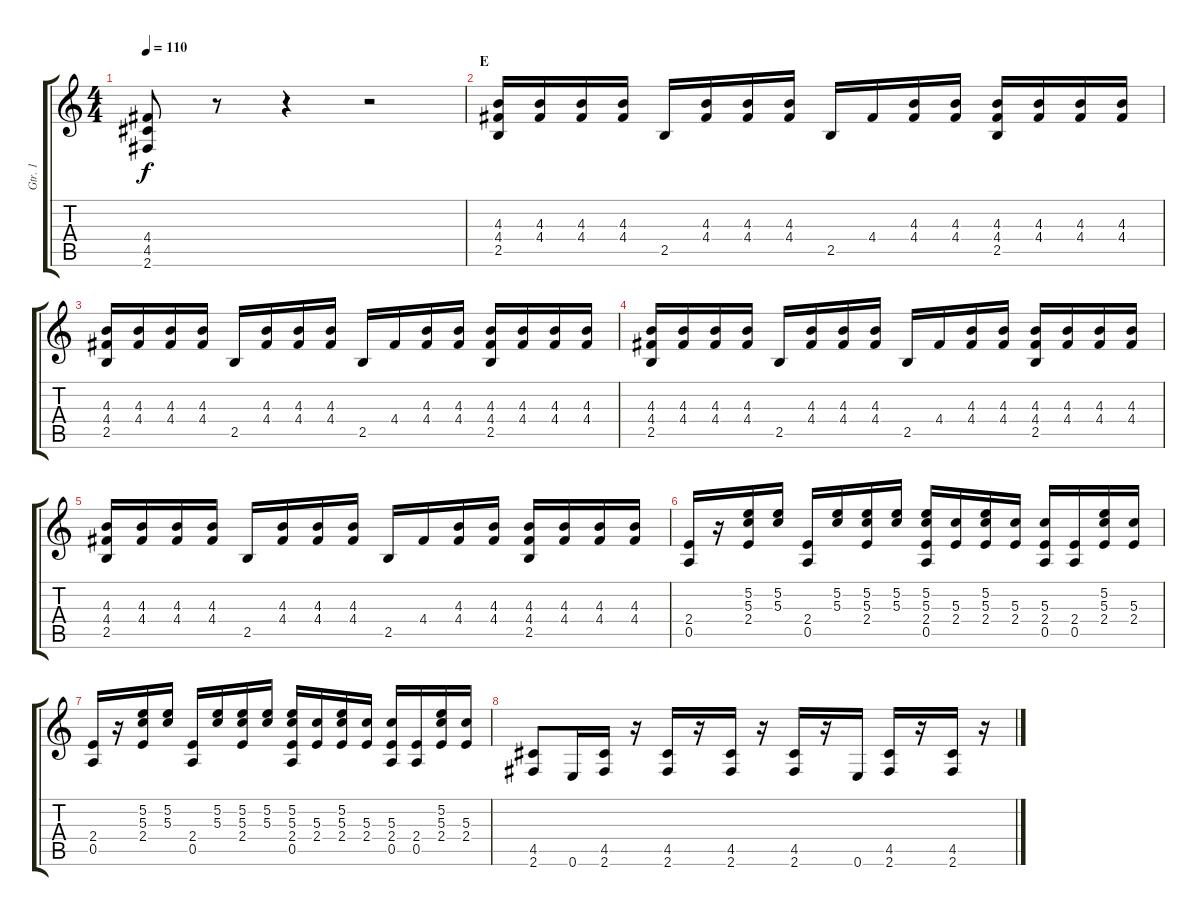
\track ("Gtr. 1" "Gtr. 1") {instrument distortionguitar}
\staff {score tabs}
\tuning (E4 B3 G3 D3 A2 E2) {hide}
\ts (4 4)
\tempo 110
\clef g2
\ks c
(4.4 4.5 2.6).8{dy f} r.8 r.4 r.2 |
\section ("" "E")
(4.3 4.4 2.5).16 (4.3 4.4).16 (4.3 4.4).16 (4.3 4.4).16 2.5.16 (4.3 4.4).16 (4.3 4.4).16 (4.3 4.4).16 2.5.16 4.4.16 (4.3 4.4).16 (4.3 4.4).16 (4.3 4.4 2.5).16 (4.3 4.4).16 (4.3 4.4).16 (4.3 4.4).16 |
(4.3 4.4 2.5).16 (4.3 4.4).16 (4.3 4.4).16 (4.3 4.4).16 2.5.16 (4.3 4.4).16 (4.3 4.4).16 (4.3 4.4).16 2.5.16 4.4.16 (4.3 4.4).16 (4.3 4.4).16 (4.3 4.4 2.5).16 (4.3 4.4).16 (4.3 4.4).16 (4.3 4.4).16 |
(4.3 4.4 2.5).16 (4.3 4.4).16 (4.3 4.4).16 (4.3 4.4).16 2.5.16 (4.3 4.4).16 (4.3 4.4).16 (4.3 4.4).16 2.5.16 4.4.16 (4.3 4.4).16 (4.3 4.4).16 (4.3 4.4 2.5).16 (4.3 4.4).16 (4.3 4.4).16 (4.3 4.4).16 |
(4.3 4.4 2.5).16 (4.3 4.4).16 (4.3 4.4).16 (4.3 4.4).16 2.5.16 (4.3 4.4).16 (4.3 4.4).16 (4.3 4.4).16 2.5.16 4.4.16 (4.3 4.4).16 (4.3 4.4).16 (4.3 4.4 2.5).16 (4.3 4.4).16 (4.3 4.4).16 (4.3 4.4).16 |
(2.4 0.5).16 r.16 (5.2 5.3 2.4).16 (5.2 5.3).16 (2.4 0.5).16 (5.2 5.3).16 (5.2 5.3 2.4).16 (5.2 5.3).16 (5.2 5.3 2.4 0.5).16 (5.3 2.4).16 (5.2 5.3 2.4).16 (5.3 2.4).16 (5.3 2.4 0.5).16 (2.4 0.5).16 (5.2 5.3 2.4).16 (5.3 2.4).16 |
(2.4 0.5).16 r.16 (5.2 5.3 2.4).16 (5.2 5.3).16 (2.4 0.5).16 (5.2 5.3).16 (5.2 5.3 2.4).16 (5.2 5.3).16 (5.2 5.3 2.4 0.5).16 (5.3 2.4).16 (5.2 5.3 2.4).16 (5.3 2.4).16 (5.3 2.4 0.5).16 (2.4 0.5).16 (5.2 5.3 2.4).16 (5.3 2.4).16 |
(4.5 2.6).8 0.6.16 (4.5 2.6).16 r.16 (4.5 2.6).16 r.16 (4.5 2.6).16 r.16 (4.5 2.6).16 r.16 0.6.16 (4.5 2.6).16 r.16 (4.5 2.6).16 r.16
